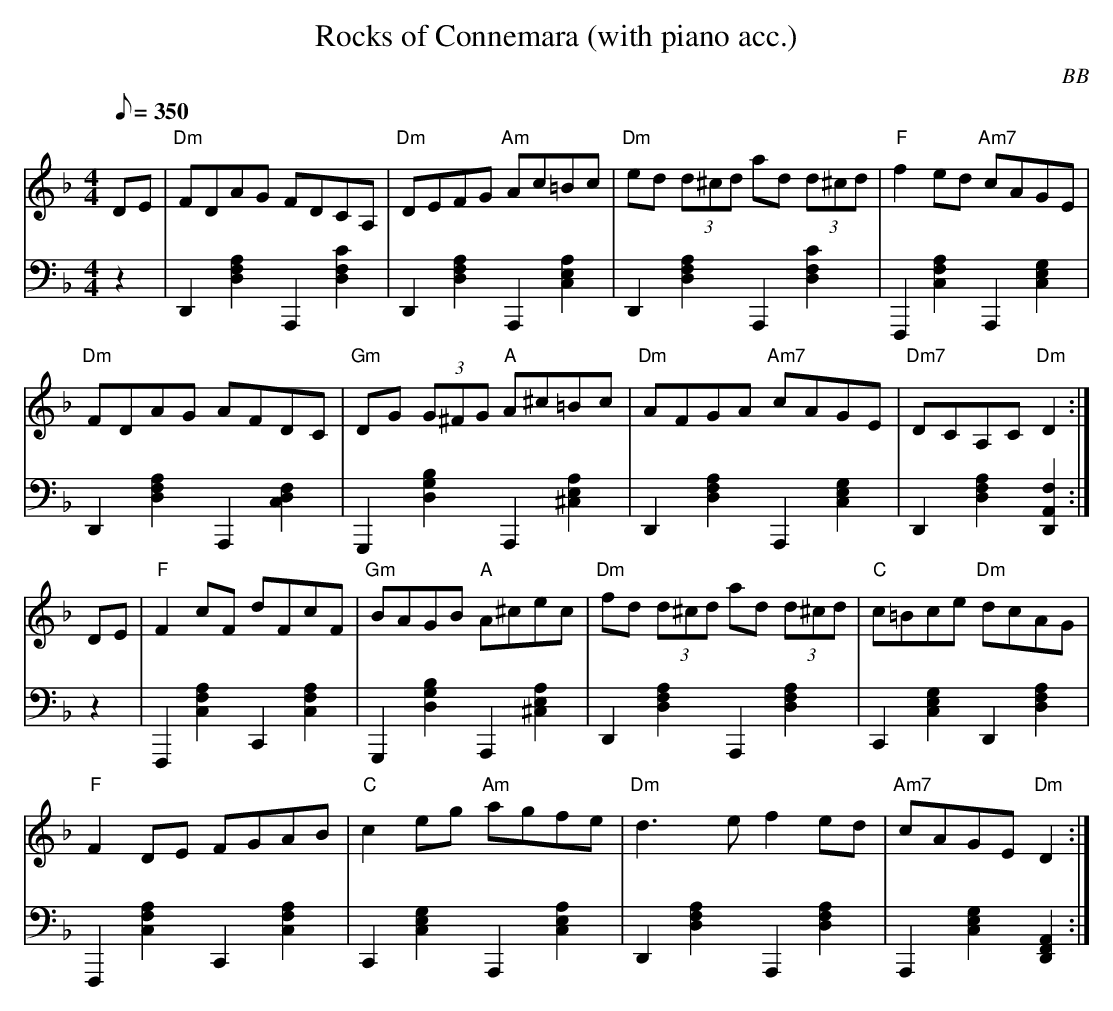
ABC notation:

X:1
T: Rocks of Connemara (with piano acc.)
C: BB
Q: 1/8=350
M: 4/4
L: 1/8
V: 1 program 1 110 %fiddle
V: 2 volume=70 clef=bass m=D program 1 00
K: Dm
[V:1] DE|"Dm"FDAG FDCA,|"Dm"DEFG "Am"Ac=Bc|"Dm"ed (3d^cd ad (3d^cd|"F"f2 ed "Am7"cAGE|
[V:2] z2|D,2[A2D2F2]A,,2[c2D2F2]|D,2[A2D2F2]A,,2[A2C2E2]|D,2[A2D2F2]A,,2[c2D2F2]|\
F,,2[A2C2F2]A,,2[G2C2E2]|
[V:1] "Dm"FDAG AFDC|"Gm"DG (3G^FG "A"A^c=Bc|"Dm"AFGA "Am7"cAGE|"Dm7"DCA,C "Dm"D2 :|
[V:2] D,2[A2D2F2]A,,2[C2D2F2]|G,,2[G2B2D2]A,,2[A2^C2E2]|D,2[A2D2F2]A,,2[G2C2E2]|\
D,2[A2D2F2][A,2D,2F2] :|
[V:1] DE|"F"F2 cF dFcF|"Gm"BAGB "A"A^cec|"Dm"fd (3d^cd ad (3d^cd|"C"c=Bce "Dm"dcAG|
[V:2] z2|F,,2[A2C2F2]C,2[A2C2F2]|G,,2[G2B2D2]A,,2[A2^C2E2]|D,2[A2D2F2]A,,2[A2D2F2]|\
C,2[E2G2C2]D,2[A2D2F2]|
[V:1] "F"F2 DE FGAB|"C"c2 eg "Am"agfe|"Dm"d3 e f2 ed|"Am7"cAGE "Dm"D2 :|
[V:2] F,,2[A2C2F2]C,2[A2C2F2]|C,2[E2G2C2]A,,2[A2C2E2]|D,2[A2D2F2]A,,2[A2D2F2]|\
A,,2[G2C2E2][D,2F,2A,2] :|
